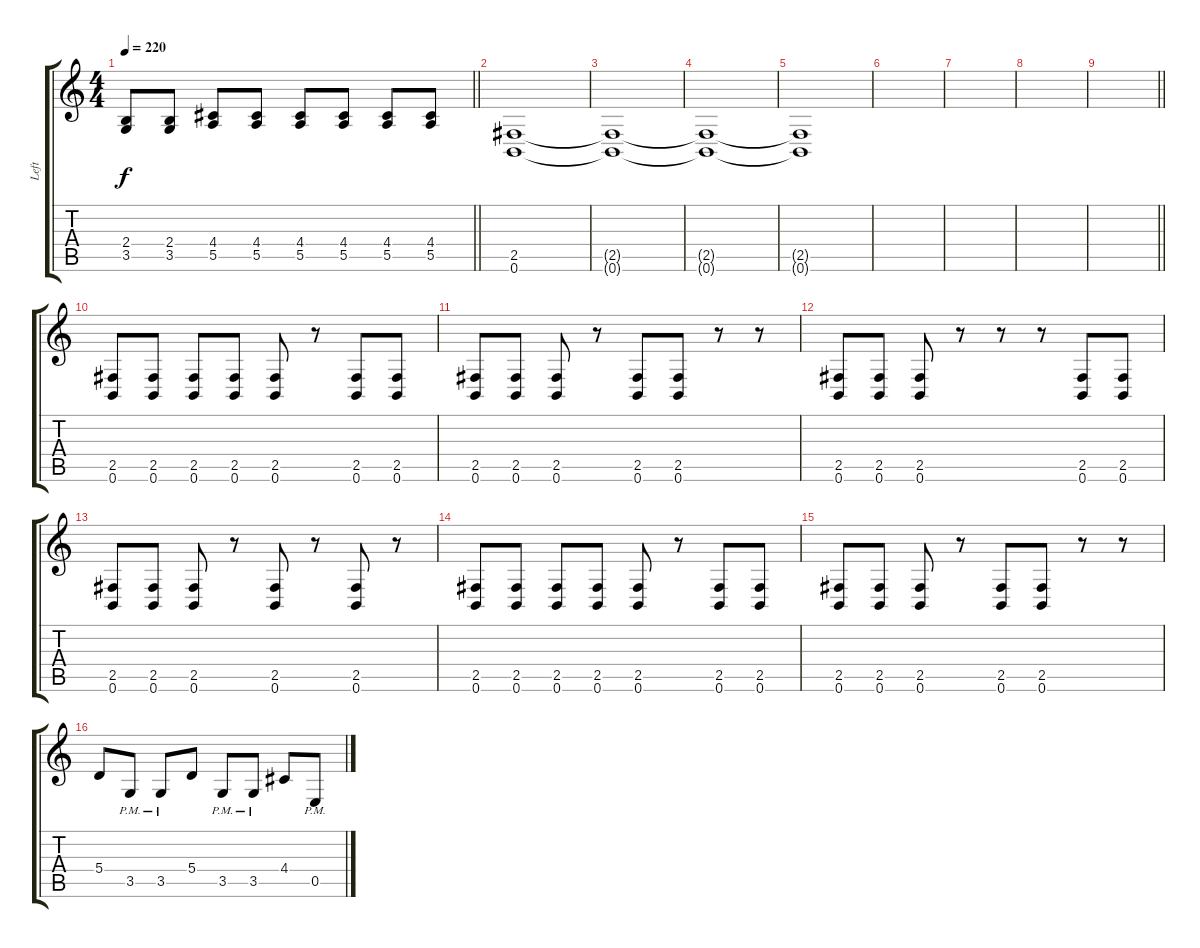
\track ("Left" "Left") {instrument distortionguitar}
\staff {score tabs}
\tuning (B3 Gb3 D3 A2 E2 B1) {hide}
\ts (4 4)
\tempo 220
\clef g2
\barLineRight lightlight
\ks c
(2.4 3.5).8{dy f} (2.4 3.5).8 (4.4 5.5).8 (4.4 5.5).8 (4.4 5.5).8 (4.4 5.5).8 (4.4 5.5).8 (4.4 5.5).8 |
(2.5 0.6).1{volume 0} |
(2.5{t} 0.6{t}).1 |
(2.5{t} 0.6{t}).1 |
(2.5{t} 0.6{t}).1 |
|
|
|
\barLineRight lightlight
|
(2.5 0.6).8{volume 15} (2.5 0.6).8 (2.5 0.6).8 (2.5 0.6).8 (2.5 0.6).8 r.8 (2.5 0.6).8 (2.5 0.6).8 |
(2.5 0.6).8 (2.5 0.6).8 (2.5 0.6).8 r.8 (2.5 0.6).8 (2.5 0.6).8 r.8 r.8 |
(2.5 0.6).8 (2.5 0.6).8 (2.5 0.6).8 r.8 r.8 r.8 (2.5 0.6).8 (2.5 0.6).8 |
(2.5 0.6).8 (2.5 0.6).8 (2.5 0.6).8 r.8 (2.5 0.6).8 r.8 (2.5 0.6).8 r.8 |
(2.5 0.6).8 (2.5 0.6).8 (2.5 0.6).8 (2.5 0.6).8 (2.5 0.6).8 r.8 (2.5 0.6).8 (2.5 0.6).8 |
(2.5 0.6).8 (2.5 0.6).8 (2.5 0.6).8 r.8 (2.5 0.6).8 (2.5 0.6).8 r.8 r.8 |
5.4.8 3.5{pm}.8 3.5{pm}.8 5.4.8 3.5{pm}.8 3.5{pm}.8 4.4.8 0.5{pm}.8
